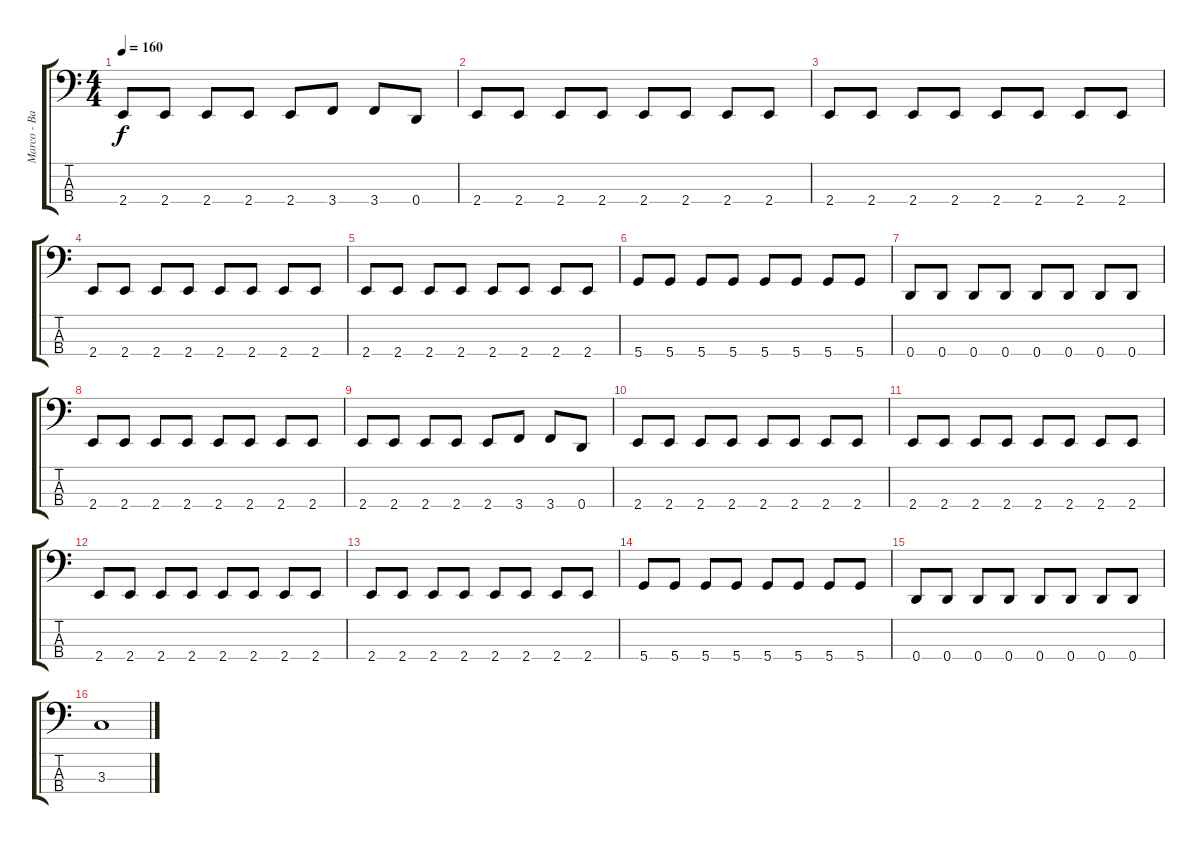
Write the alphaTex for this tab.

\track ("Marco - Bass" "Marco - Ba") {instrument electricbassfinger}
\staff {score tabs}
\tuning (G2 D2 A1 D1) {hide}
\ts (4 4)
\tempo 160
\clef f4
\ks c
2.4.8{dy f} 2.4.8 2.4.8 2.4.8 2.4.8 3.4.8 3.4.8 0.4.8 |
2.4.8 2.4.8 2.4.8 2.4.8 2.4.8 2.4.8 2.4.8 2.4.8 |
2.4.8 2.4.8 2.4.8 2.4.8 2.4.8 2.4.8 2.4.8 2.4.8 |
2.4.8 2.4.8 2.4.8 2.4.8 2.4.8 2.4.8 2.4.8 2.4.8 |
2.4.8 2.4.8 2.4.8 2.4.8 2.4.8 2.4.8 2.4.8 2.4.8 |
5.4.8 5.4.8 5.4.8 5.4.8 5.4.8 5.4.8 5.4.8 5.4.8 |
0.4.8 0.4.8 0.4.8 0.4.8 0.4.8 0.4.8 0.4.8 0.4.8 |
2.4.8 2.4.8 2.4.8 2.4.8 2.4.8 2.4.8 2.4.8 2.4.8 |
2.4.8 2.4.8 2.4.8 2.4.8 2.4.8 3.4.8 3.4.8 0.4.8 |
2.4.8 2.4.8 2.4.8 2.4.8 2.4.8 2.4.8 2.4.8 2.4.8 |
2.4.8 2.4.8 2.4.8 2.4.8 2.4.8 2.4.8 2.4.8 2.4.8 |
2.4.8 2.4.8 2.4.8 2.4.8 2.4.8 2.4.8 2.4.8 2.4.8 |
2.4.8 2.4.8 2.4.8 2.4.8 2.4.8 2.4.8 2.4.8 2.4.8 |
5.4.8 5.4.8 5.4.8 5.4.8 5.4.8 5.4.8 5.4.8 5.4.8 |
0.4.8 0.4.8 0.4.8 0.4.8 0.4.8 0.4.8 0.4.8 0.4.8 |
3.3.1
